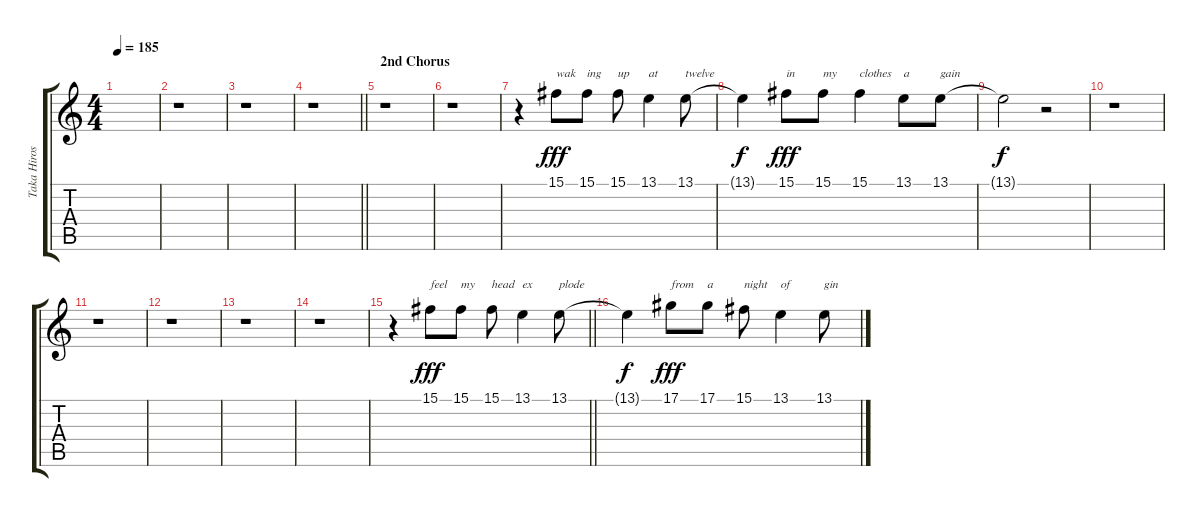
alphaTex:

\track ("Taka Hirose(Backing Vocals)" "Taka Hiros") {instrument altosax}
\staff {score tabs}
\tuning (Eb4 Bb3 Gb3 Db3 Ab2 Eb2) {hide}
\ts (4 4)
\tempo 185
\clef g2
\ks c
|
r.1 |
r.1 |
\barLineRight lightlight
r.1 |
\section ("" "2nd Chorus")
r.1 |
r.1 |
r.4 15.1.8{txt "wak" dy fff} 15.1.8{txt "ing"} 15.1.8{txt "up"} 13.1.4{txt "at"} 13.1.8{txt "twelve"} |
13.1{t}.4{dy f} 15.1.8{txt "in" dy fff} 15.1.8{txt "my"} 15.1.4{txt "clothes"} 13.1.8{txt "a"} 13.1.8{txt "gain"} |
13.1{t}.2{dy f} r.2 |
r.1 |
r.1 |
r.1 |
r.1 |
r.1 |
\barLineRight lightlight
r.4 15.1.8{txt "feel" dy fff} 15.1.8{txt "my"} 15.1.8{txt "head"} 13.1.4{txt "ex"} 13.1.8{txt "plode"} |
13.1{t}.4{dy f} 17.1.8{txt "from" dy fff} 17.1.8{txt "a"} 15.1.8{txt "night"} 13.1.4{txt "of"} 13.1.8{txt "gin"}
